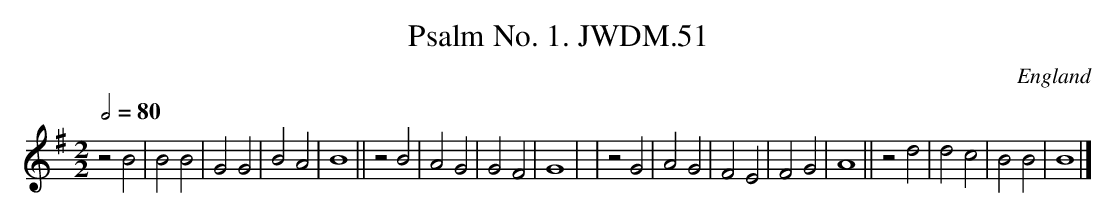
X:1
T:Psalm No. 1. JWDM.51
L:1/2
M:2/2
O:England
Q:80
K:G
zB|B B|G G|B A|B2||zB|A G|G F|G2|\
|zG|AG|FE|FG|A2||zd|dc|BB|B2|]
